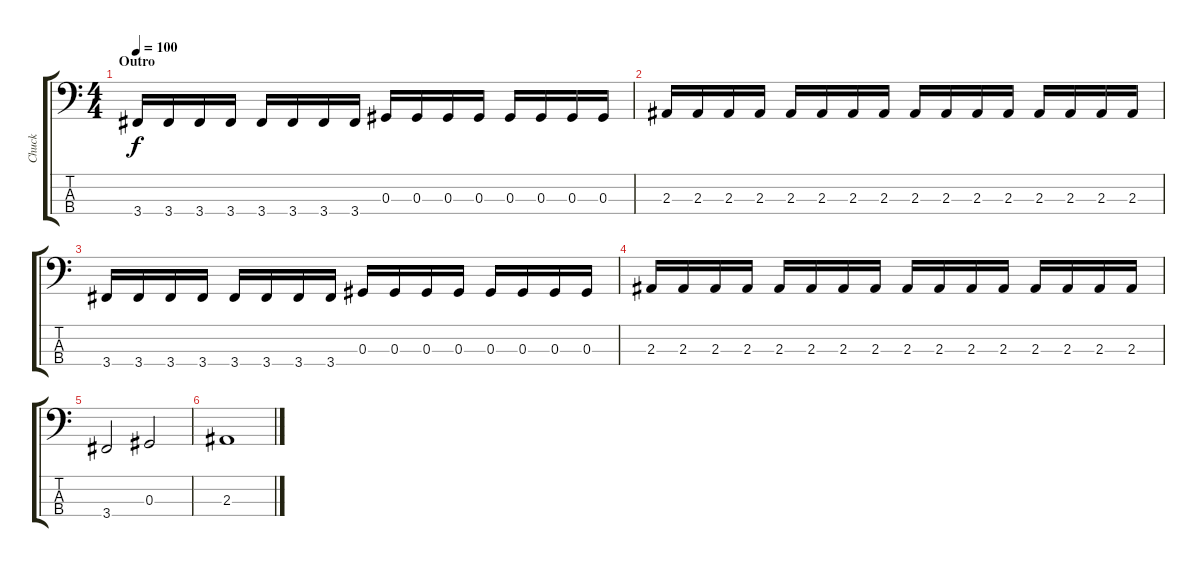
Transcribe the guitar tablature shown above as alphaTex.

\track ("Chuck" "Chuck") {instrument electricbasspick}
\staff {score tabs}
\tuning (Gb2 Db2 Ab1 Eb1) {hide}
\ts (4 4)
\section ("" "Outro")
\tempo 100
\clef f4
\ks c
3.4.16{dy f} 3.4.16 3.4.16 3.4.16 3.4.16 3.4.16 3.4.16 3.4.16 0.3.16 0.3.16 0.3.16 0.3.16 0.3.16 0.3.16 0.3.16 0.3.16 |
2.3.16 2.3.16 2.3.16 2.3.16 2.3.16 2.3.16 2.3.16 2.3.16 2.3.16 2.3.16 2.3.16 2.3.16 2.3.16 2.3.16 2.3.16 2.3.16 |
3.4.16 3.4.16 3.4.16 3.4.16 3.4.16 3.4.16 3.4.16 3.4.16 0.3.16 0.3.16 0.3.16 0.3.16 0.3.16 0.3.16 0.3.16 0.3.16 |
2.3.16 2.3.16 2.3.16 2.3.16 2.3.16 2.3.16 2.3.16 2.3.16 2.3.16 2.3.16 2.3.16 2.3.16 2.3.16 2.3.16 2.3.16 2.3.16 |
3.4.2{volume 0} 0.3.2 |
2.3.1
